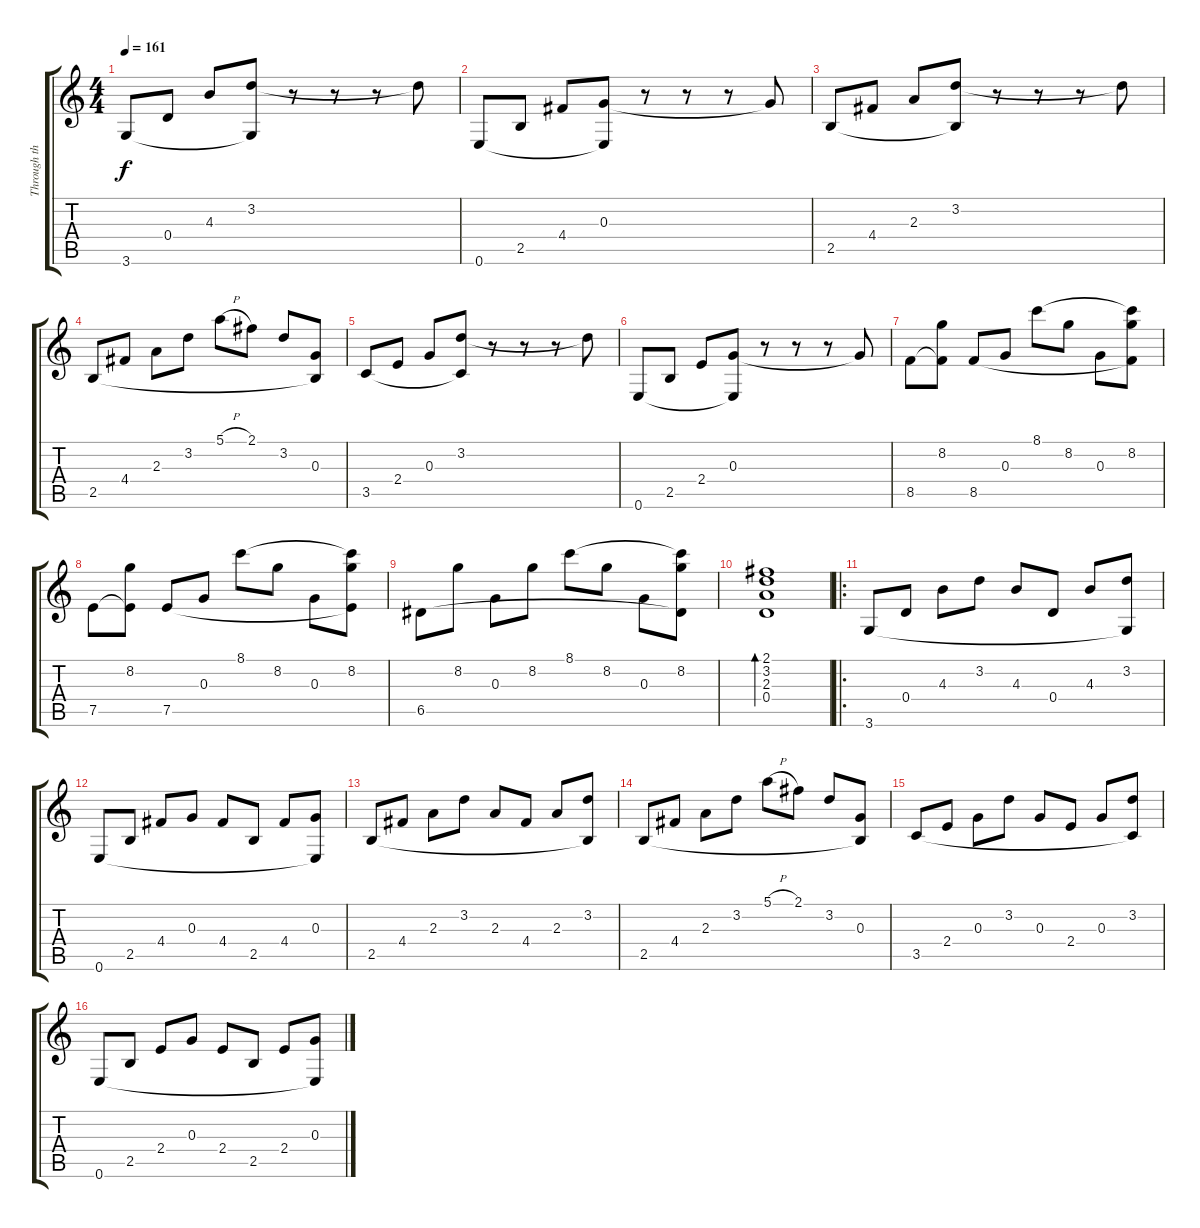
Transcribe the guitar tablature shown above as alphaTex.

\track ("Through the Barricades" "Through th") {instrument acousticguitarsteel}
\staff {score tabs}
\tuning (E4 B3 G3 D3 A2 E2) {hide}
\ts (4 4)
\tempo 161
\clef g2
\ks c
3.6.8{dy f instrument acousticguitarsteel} 0.4.8 4.3.8 (3.2 3.6{t}).8 r.8 r.8 r.8 3.2{t}.8 |
0.6.8 2.5.8 4.4.8 (0.3 0.6{t}).8 r.8 r.8 r.8 0.3{t}.8 |
2.5.8 4.4.8 2.3.8 (3.2 2.5{t}).8 r.8 r.8 r.8 3.2{t}.8 |
2.5.8 4.4.8 2.3.8 3.2.8 5.1{h}.8 2.1.8 3.2.8 (0.3 2.5{t}).8 |
3.5.8 2.4.8 0.3.8 (3.2 3.5{t}).8 r.8 r.8 r.8 3.2{t}.8 |
0.6.8 2.5.8 2.4.8 (0.3 0.6{t}).8 r.8 r.8 r.8 0.3{t}.8 |
8.5.8 (8.2 8.5{t}).8 8.5.8 0.3.8 8.1.8 8.2.8 0.3.8 (8.1{t} 8.2 8.5{t}).8 |
7.5.8 (8.2 7.5{t}).8 7.5.8 0.3.8 8.1.8 8.2.8 0.3.8 (8.1{t} 8.2 7.5{t}).8 |
6.5.8 8.2.8 0.3.8 8.2.8 8.1.8 8.2.8 0.3.8 (8.1{t} 8.2 6.5{t}).8 |
(2.1 3.2 2.3 0.4).1{bd 480} |
\ro
3.6.8 0.4.8 4.3.8 3.2.8 4.3.8 0.4.8 4.3.8 (3.2 3.6{t}).8 |
0.6.8 2.5.8 4.4.8 0.3.8 4.4.8 2.5.8 4.4.8 (0.3 0.6{t}).8 |
2.5.8 4.4.8 2.3.8 3.2.8 2.3.8 4.4.8 2.3.8 (3.2 2.5{t}).8 |
2.5.8 4.4.8 2.3.8 3.2.8 5.1{h}.8 2.1.8 3.2.8 (0.3 2.5{t}).8 |
3.5.8 2.4.8 0.3.8 3.2.8 0.3.8 2.4.8 0.3.8 (3.2 3.5{t}).8 |
0.6.8 2.5.8 2.4.8 0.3.8 2.4.8 2.5.8 2.4.8 (0.3 0.6{t}).8
